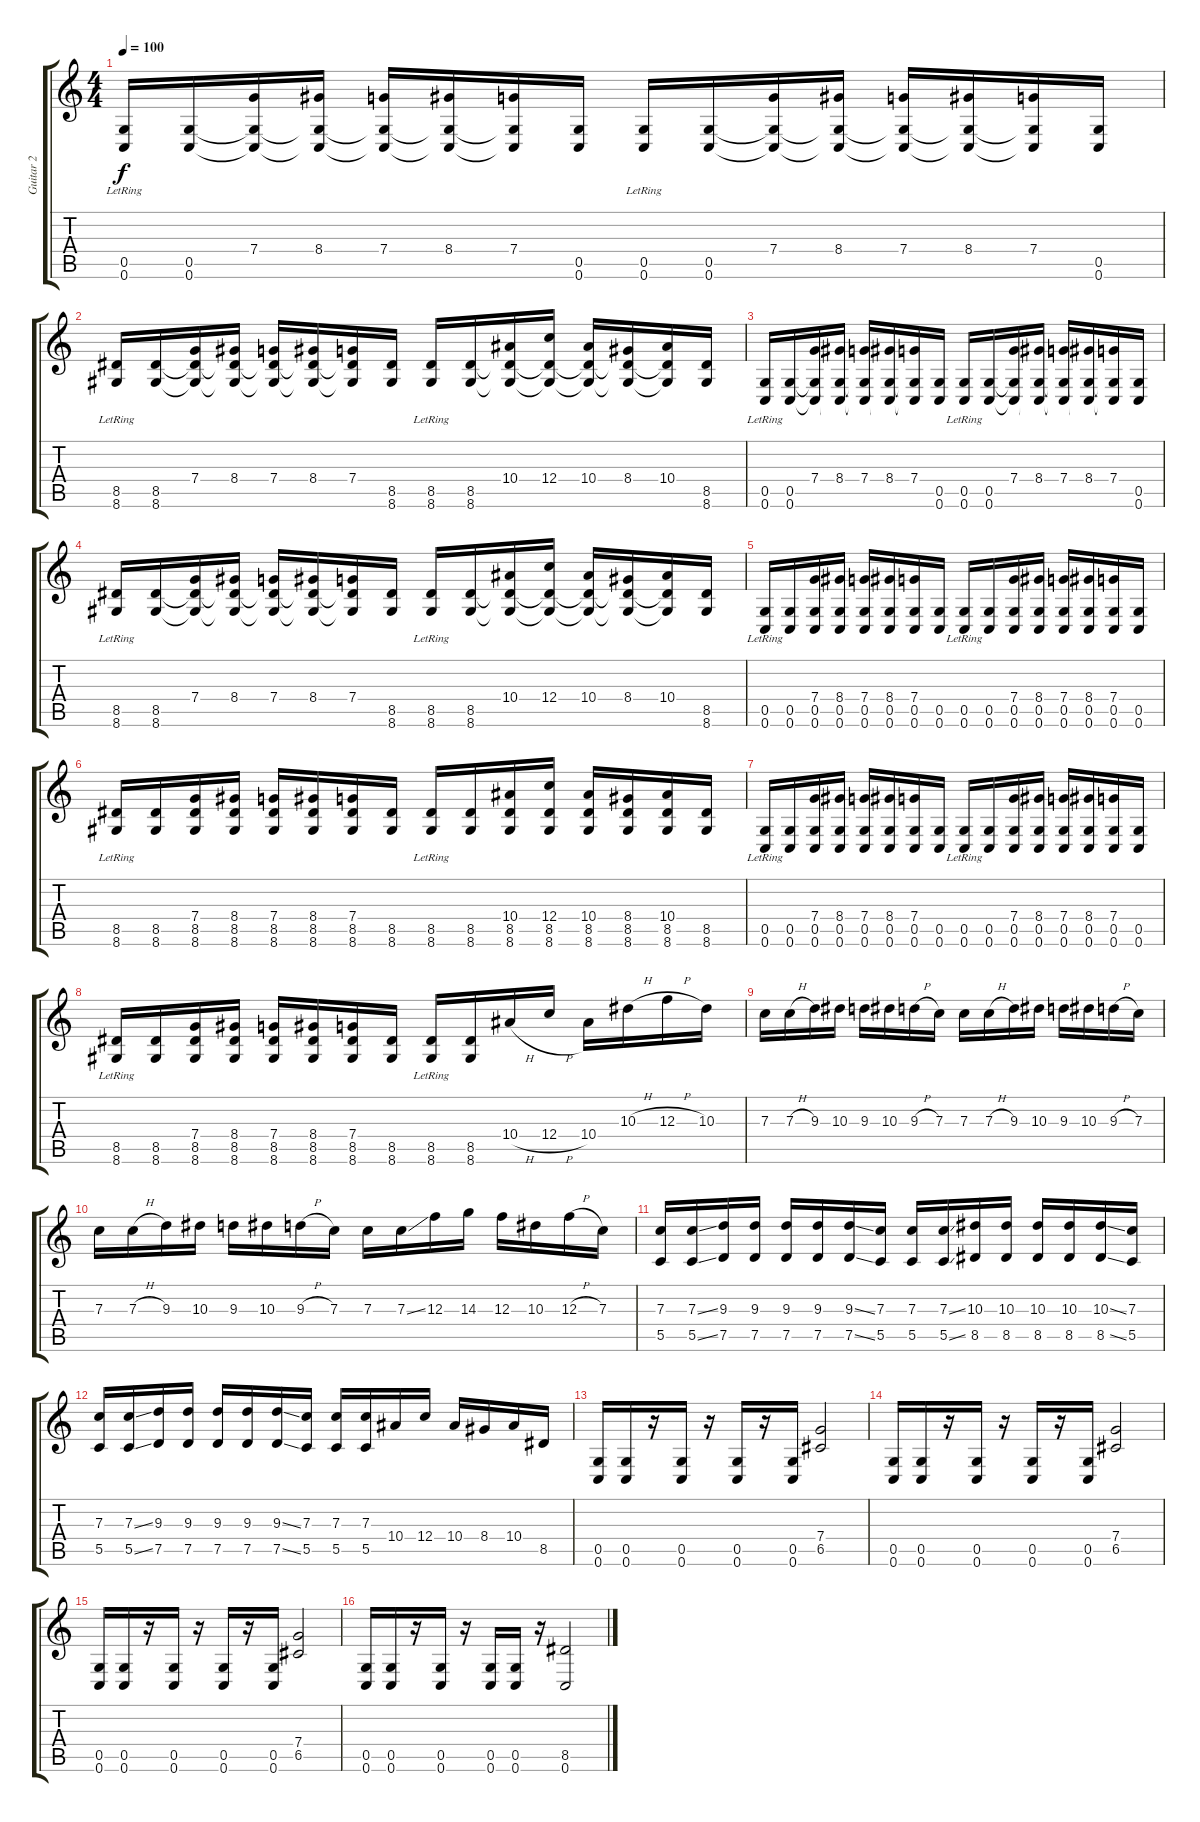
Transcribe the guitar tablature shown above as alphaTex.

\track ("Guitar 2" "Guitar 2") {instrument distortionguitar}
\staff {score tabs}
\tuning (D4 A3 F3 C3 G2 C2) {hide}
\ts (4 4)
\tempo 100
\clef g2
\ks c
(0.5 0.6{lr}).16{dy f} (0.5 0.6).16 (7.4 0.5{t} 0.6{t}).16 (8.4 0.5{t} 0.6{t}).16 (7.4 0.5{t} 0.6{t}).16 (8.4 0.5{t} 0.6{t}).16 (7.4 0.5{t} 0.6{t}).16 (0.5 0.6).16 (0.5 0.6{lr}).16 (0.5 0.6).16 (7.4 0.5{t} 0.6{t}).16 (8.4 0.5{t} 0.6{t}).16 (7.4 0.5{t} 0.6{t}).16 (8.4 0.5{t} 0.6{t}).16 (7.4 0.5{t} 0.6{t}).16 (0.5 0.6).16 |
(8.5 8.6{lr}).16 (8.5 8.6).16 (7.4 8.5{t} 8.6{t}).16 (8.4 8.5{t} 8.6{t}).16 (7.4 8.5{t} 8.6{t}).16 (8.4 8.5{t} 8.6{t}).16 (7.4 8.5{t} 8.6{t}).16 (8.5 8.6).16 (8.5 8.6{lr}).16 (8.5 8.6).16 (10.4 8.5{t} 8.6{t}).16 (12.4 8.5{t} 8.6{t}).16 (10.4 8.5{t} 8.6{t}).16 (8.4 8.5{t} 8.6{t}).16 (10.4 8.5{t} 8.6{t}).16 (8.5 8.6).16 |
(0.5 0.6{lr}).16 (0.5 0.6).16 (7.4 0.5{t} 0.6{t}).16 (8.4 0.5{t} 0.6{t}).16 (7.4 0.5{t} 0.6{t}).16 (8.4 0.5{t} 0.6{t}).16 (7.4 0.5{t} 0.6{t}).16 (0.5 0.6).16 (0.5 0.6{lr}).16 (0.5 0.6).16 (7.4 0.5{t} 0.6{t}).16 (8.4 0.5{t} 0.6{t}).16 (7.4 0.5{t} 0.6{t}).16 (8.4 0.5{t} 0.6{t}).16 (7.4 0.5{t} 0.6{t}).16 (0.5 0.6).16 |
(8.5 8.6{lr}).16 (8.5 8.6).16 (7.4 8.5{t} 8.6{t}).16 (8.4 8.5{t} 8.6{t}).16 (7.4 8.5{t} 8.6{t}).16 (8.4 8.5{t} 8.6{t}).16 (7.4 8.5{t} 8.6{t}).16 (8.5 8.6).16 (8.5 8.6{lr}).16 (8.5 8.6).16 (10.4 8.5{t} 8.6{t}).16 (12.4 8.5{t} 8.6{t}).16 (10.4 8.5{t} 8.6{t}).16 (8.4 8.5{t} 8.6{t}).16 (10.4 8.5{t} 8.6{t}).16 (8.5 8.6).16 |
(0.5 0.6{lr}).16 (0.5 0.6).16 (7.4 0.5 0.6).16 (8.4 0.5 0.6).16 (7.4 0.5 0.6).16 (8.4 0.5 0.6).16 (7.4 0.5 0.6).16 (0.5 0.6).16 (0.5 0.6{lr}).16 (0.5 0.6).16 (7.4 0.5 0.6).16 (8.4 0.5 0.6).16 (7.4 0.5 0.6).16 (8.4 0.5 0.6).16 (7.4 0.5 0.6).16 (0.5 0.6).16 |
(8.5 8.6{lr}).16 (8.5 8.6).16 (7.4 8.5 8.6).16 (8.4 8.5 8.6).16 (7.4 8.5 8.6).16 (8.4 8.5 8.6).16 (7.4 8.5 8.6).16 (8.5 8.6).16 (8.5 8.6{lr}).16 (8.5 8.6).16 (10.4 8.5 8.6).16 (12.4 8.5 8.6).16 (10.4 8.5 8.6).16 (8.4 8.5 8.6).16 (10.4 8.5 8.6).16 (8.5 8.6).16 |
(0.5 0.6{lr}).16 (0.5 0.6).16 (7.4 0.5 0.6).16 (8.4 0.5 0.6).16 (7.4 0.5 0.6).16 (8.4 0.5 0.6).16 (7.4 0.5 0.6).16 (0.5 0.6).16 (0.5 0.6{lr}).16 (0.5 0.6).16 (7.4 0.5 0.6).16 (8.4 0.5 0.6).16 (7.4 0.5 0.6).16 (8.4 0.5 0.6).16 (7.4 0.5 0.6).16 (0.5 0.6).16 |
(8.5 8.6{lr}).16 (8.5 8.6).16 (7.4 8.5 8.6).16 (8.4 8.5 8.6).16 (7.4 8.5 8.6).16 (8.4 8.5 8.6).16 (7.4 8.5 8.6).16 (8.5 8.6).16 (8.5 8.6{lr}).16 (8.5 8.6).16 10.4{h}.16 12.4{h}.16 10.4.16 10.3{h}.16 12.3{h}.16 10.3.16 |
7.3.16 7.3{h}.16 9.3.16 10.3.16 9.3.16 10.3.16 9.3{h}.16 7.3.16 7.3.16 7.3{h}.16 9.3.16 10.3.16 9.3.16 10.3.16 9.3{h}.16 7.3.16 |
7.3.16 7.3{h}.16 9.3.16 10.3.16 9.3.16 10.3.16 9.3{h}.16 7.3.16 7.3.16 7.3{ss}.16 12.3.16 14.3.16 12.3.16 10.3.16 12.3{h}.16 7.3.16 |
(7.3 5.5).16 (7.3{ss} 5.5{ss}).16 (9.3 7.5).16 (9.3 7.5).16 (9.3 7.5).16 (9.3 7.5).16 (9.3{ss} 7.5{ss}).16 (7.3 5.5).16 (7.3 5.5).16 (7.3{ss} 5.5{ss}).16 (10.3 8.5).16 (10.3 8.5).16 (10.3 8.5).16 (10.3 8.5).16 (10.3{ss} 8.5{ss}).16 (7.3 5.5).16 |
(7.3 5.5).16 (7.3{ss} 5.5{ss}).16 (9.3 7.5).16 (9.3 7.5).16 (9.3 7.5).16 (9.3 7.5).16 (9.3{ss} 7.5{ss}).16 (7.3 5.5).16 (7.3 5.5).16 (7.3 5.5).16 10.4.16 12.4.16 10.4.16 8.4.16 10.4.16 8.5.16 |
(0.5 0.6).16{balance 9} (0.5 0.6).16 r.16 (0.5 0.6).16 r.16 (0.5 0.6).16 r.16 (0.5 0.6).16 (7.4 6.5).2 |
(0.5 0.6).16 (0.5 0.6).16 r.16 (0.5 0.6).16 r.16 (0.5 0.6).16 r.16 (0.5 0.6).16 (7.4 6.5).2 |
(0.5 0.6).16 (0.5 0.6).16 r.16 (0.5 0.6).16 r.16 (0.5 0.6).16 r.16 (0.5 0.6).16 (7.4 6.5).2 |
(0.5 0.6).16 (0.5 0.6).16 r.16 (0.5 0.6).16 r.16 (0.5 0.6).16 (0.5 0.6).16 r.16 (8.5 0.6).2
